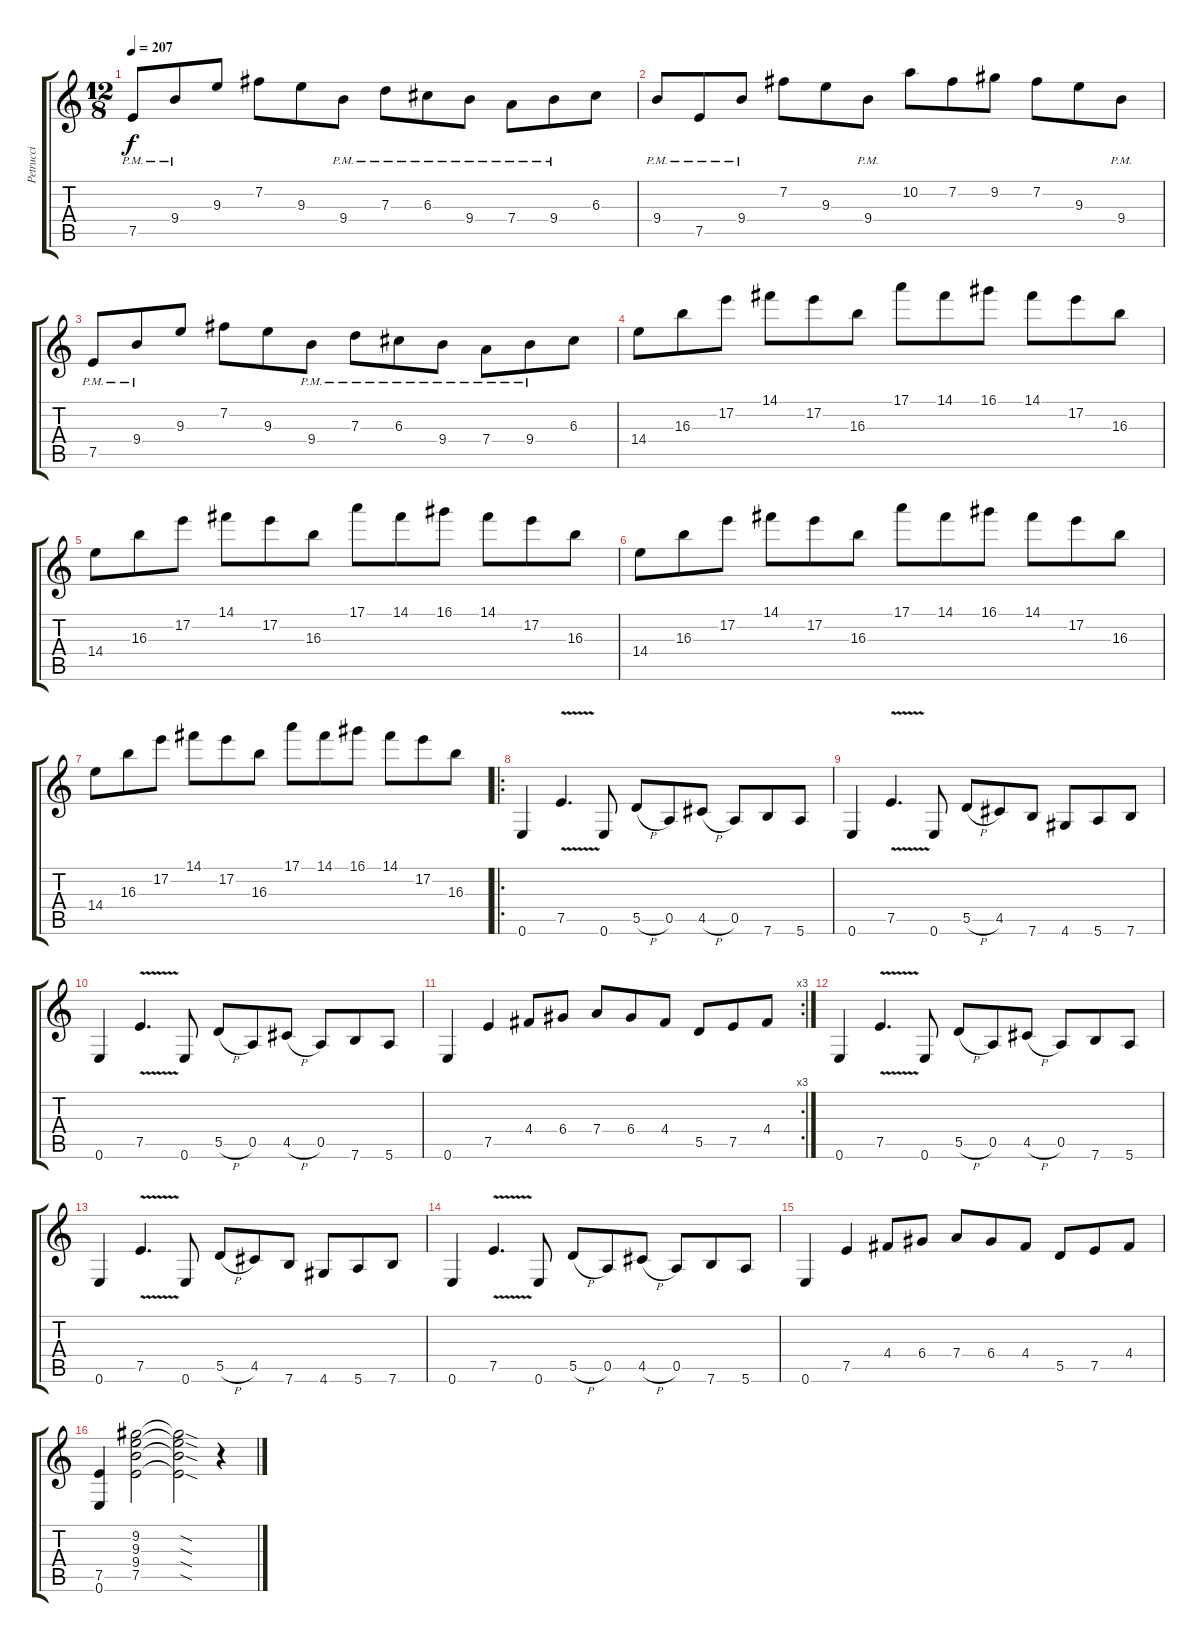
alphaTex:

\track ("Petrucci" "Petrucci") {instrument overdrivenguitar}
\staff {score tabs}
\tuning (E4 B3 G3 D3 A2 E2) {hide}
\ts (12 8)
\tempo 207
\clef g2
\ks c
7.5{pm}.8{dy f} 9.4{pm}.8 9.3.8 7.2.8 9.3.8 9.4{pm}.8 7.3{pm}.8 6.3{pm}.8 9.4{pm}.8 7.4{pm}.8 9.4{pm}.8 6.3.8 |
9.4{pm}.8 7.5{pm}.8 9.4{pm}.8 7.2.8 9.3.8 9.4{pm}.8 10.2.8 7.2.8 9.2.8 7.2.8 9.3.8 9.4{pm}.8 |
7.5{pm}.8 9.4{pm}.8 9.3.8 7.2.8 9.3.8 9.4{pm}.8 7.3{pm}.8 6.3{pm}.8 9.4{pm}.8 7.4{pm}.8 9.4{pm}.8 6.3.8 |
14.4.8 16.3.8 17.2.8 14.1.8 17.2.8 16.3.8 17.1.8 14.1.8 16.1.8 14.1.8 17.2.8 16.3.8 |
14.4.8 16.3.8 17.2.8 14.1.8 17.2.8 16.3.8 17.1.8 14.1.8 16.1.8 14.1.8 17.2.8 16.3.8 |
14.4.8 16.3.8 17.2.8 14.1.8 17.2.8 16.3.8 17.1.8 14.1.8 16.1.8 14.1.8 17.2.8 16.3.8 |
14.4.8 16.3.8 17.2.8 14.1.8 17.2.8 16.3.8 17.1.8 14.1.8 16.1.8 14.1.8 17.2.8 16.3.8 |
\ro
0.6.4 7.5{v}.4{d} 0.6.8 5.5{h}.8 0.5.8 4.5{h}.8 0.5.8 7.6.8 5.6.8 |
0.6.4 7.5{v}.4{d} 0.6.8 5.5{h}.8 4.5.8 7.6.8 4.6.8 5.6.8 7.6.8 |
0.6.4 7.5{v}.4{d} 0.6.8 5.5{h}.8 0.5.8 4.5{h}.8 0.5.8 7.6.8 5.6.8 |
\rc 3
0.6.4 7.5.4 4.4.8 6.4.8 7.4.8 6.4.8 4.4.8 5.5.8 7.5.8 4.4.8 |
0.6.4 7.5{v}.4{d} 0.6.8 5.5{h}.8 0.5.8 4.5{h}.8 0.5.8 7.6.8 5.6.8 |
0.6.4 7.5{v}.4{d} 0.6.8 5.5{h}.8 4.5.8 7.6.8 4.6.8 5.6.8 7.6.8 |
0.6.4 7.5{v}.4{d} 0.6.8 5.5{h}.8 0.5.8 4.5{h}.8 0.5.8 7.6.8 5.6.8 |
0.6.4 7.5.4 4.4.8 6.4.8 7.4.8 6.4.8 4.4.8 5.5.8 7.5.8 4.4.8 |
(7.5 0.6).4 (9.2 9.3 9.4 7.5).2 (9.2{sod t} 9.3{sod t} 9.4{sod t} 7.5{sod t}).2 r.4
